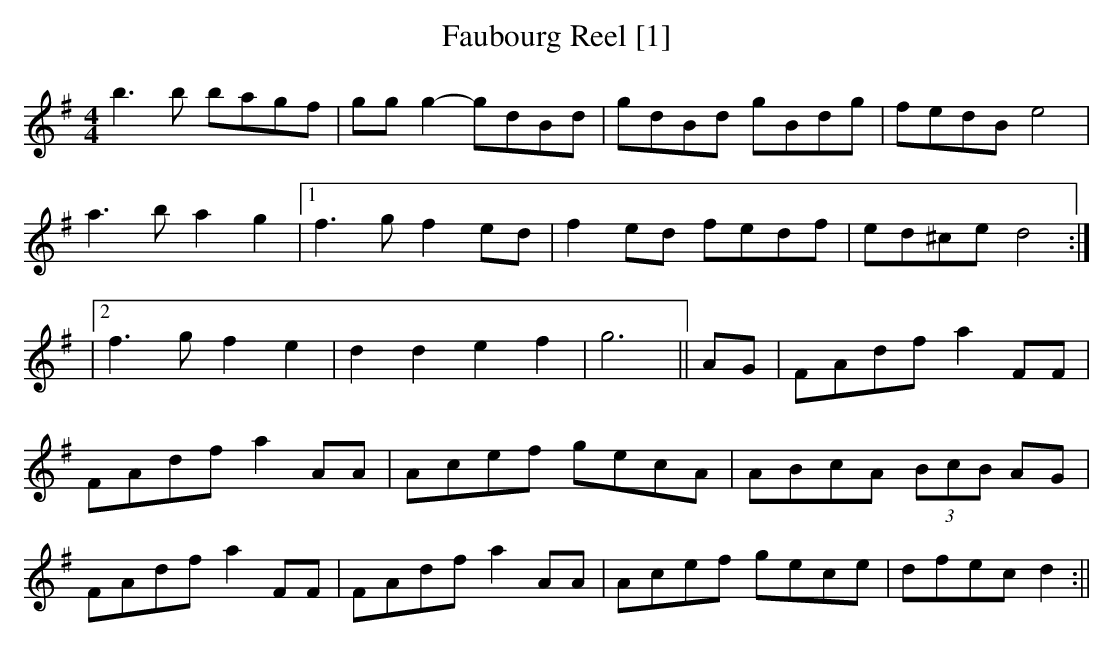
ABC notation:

X:1
T:Faubourg Reel [1]
M:4/4
L:1/8
K:G
b3b bagf | ggg2-gdBd | gdBd gBdg | fedB e4 |
a3b a2g2 |1 f3g f2ed | f2ed fedf | ed^ce d4 :|
|2 f3gf2e2 |d2d2e2f2| g6 || AG |  FAdfa2FF |
FAdfa2AA |Acef gecA | ABcA (3BcB AG |
FAdfa2FF | FAdfa2AA | Acef gece |dfecd2 :||
